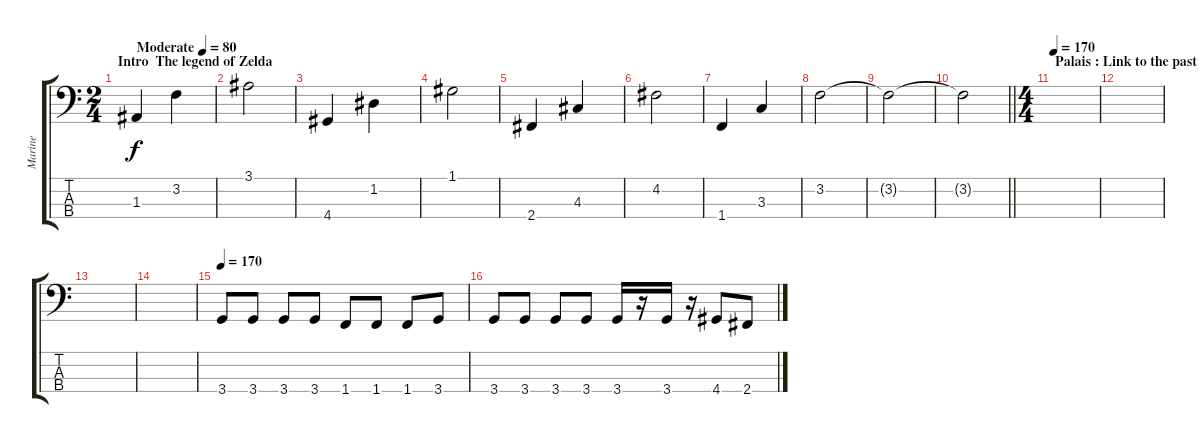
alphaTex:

\track ("Marine" "Marine") {instrument electricbassfinger}
\staff {score tabs}
\tuning (G2 D2 A1 E1) {hide}
\ts (2 4)
\section ("" "Intro  The legend of Zelda ")
\tempo (80 "Moderate")
\clef f4
\ks c
1.3.4{dy f instrument electricbassfinger} 3.2.4 |
3.1.2 |
4.4.4 1.2.4 |
1.1.2 |
2.4.4 4.3.4 |
4.2.2 |
1.4.4 3.3.4 |
3.2.2 |
3.2{t}.2 |
\barLineRight lightlight
3.2{t}.2 |
\ts (4 4)
\section ("" "Palais : Link to the past")
\tempo 170
|
|
|
|
\tempo 170
3.4.8 3.4.8 3.4.8 3.4.8 1.4.8 1.4.8 1.4.8 3.4.8 |
3.4.8 3.4.8 3.4.8 3.4.8 3.4.16 r.16 3.4.16 r.16 4.4.8 2.4.8
